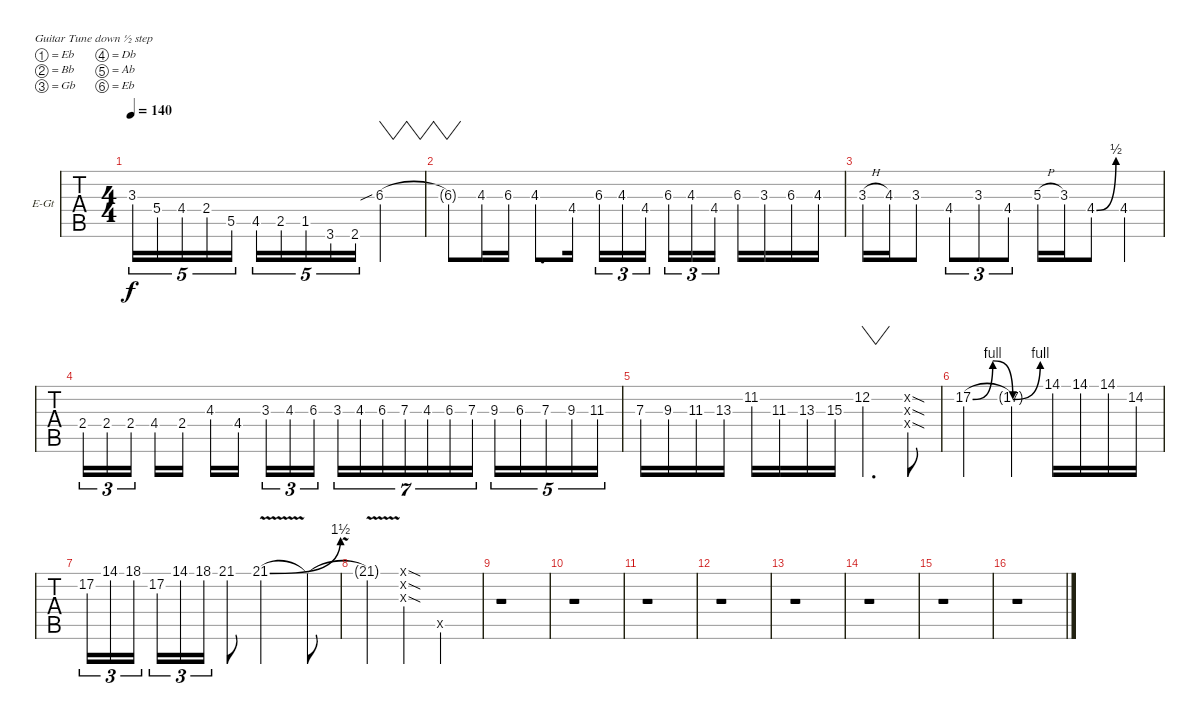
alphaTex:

\bracketExtendMode groupsimilarinstruments
\firstSystemTrackNameOrientation horizontal
\otherSystemsTrackNameOrientation horizontal
\track ("Guitare lead - Yngwie Malmsteen" "E-Gt") {instrument overdrivenguitar}
\staff {tabs}
\tuning (Eb4 Bb3 Gb3 Db3 Ab2 Eb2)
\ts (4 4)
\tempo 140
\clef g2
\ks c
3.3.16{tu (5 4) dy f} 5.4.16{tu (5 4)} 4.4.16{tu (5 4)} 2.4.16{tu (5 4)} 5.5.16{tu (5 4)} 4.5.16{tu (5 4)} 2.5.16{tu (5 4)} 1.5.16{tu (5 4)} 3.6.16{tu (5 4)} 2.6.16{tu (5 4)} 6.3{sib}.2{vw} |
6.3{t}.8{vw} 4.3.16 6.3.16 4.3.8{d} 4.4.16 6.3.16{tu (3 2)} 4.3.16{tu (3 2)} 4.4.16{tu (3 2)} 6.3.16{tu (3 2)} 4.3.16{tu (3 2)} 4.4.16{tu (3 2)} 6.3.16 3.3.16 6.3.16 4.3.16 |
3.3{h}.16 4.3.16 3.3.8 4.4.8{tu (3 2)} 3.3.8{tu (3 2)} 4.4.8{tu (3 2)} 5.3{h}.16 3.3.16 4.4{be (bend 0 0 60 2)}.8 4.4.4 |
2.4.16{tu (3 2)} 2.4.16{tu (3 2)} 2.4.16{tu (3 2)} 4.4.16 2.4.16 4.3.16 4.4.16 3.3.16{tu (3 2)} 4.3.16{tu (3 2)} 6.3.16{tu (3 2)} 3.3.16{tu (7 4)} 4.3.16{tu (7 4)} 6.3.16{tu (7 4)} 7.3.16{tu (7 4)} 4.3.16{tu (7 4)} 6.3.16{tu (7 4)} 7.3.16{tu (7 4)} 9.3.16{tu (5 4)} 6.3.16{tu (5 4)} 7.3.16{tu (5 4)} 9.3.16{tu (5 4)} 11.3.16{tu (5 4)} |
7.3.16 9.3.16 11.3.16 13.3.16 11.2.16 11.3.16 13.3.16 15.3.16 12.2.4{vw d} (0.2{sod x} 0.3{sod x} 0.4{sod x}).8 |
17.2{be (bendrelease 0 0 10.2 4 20.4 4 30 0)}.2 17.2{be (bend 0 0 15 4) t}.4 14.1.16 14.1.16 14.1.16 14.2.16 |
17.2.16{tu (3 2)} 14.1.16{tu (3 2)} 18.1.16{tu (3 2)} 17.2.16{tu (3 2)} 14.1.16{tu (3 2)} 18.1.16{tu (3 2)} 21.1.8 21.1{be (bend 0 0 9 6) v}.2 21.1{v t}.8 |
21.1{v t}.4 (0.1{sod x} 0.2{sod x} 0.3{sod x}).4 0.5{x}.2 |
r.1 |
r.1 |
r.1 |
r.1 |
r.1 |
r.1 |
r.1 |
r.1
